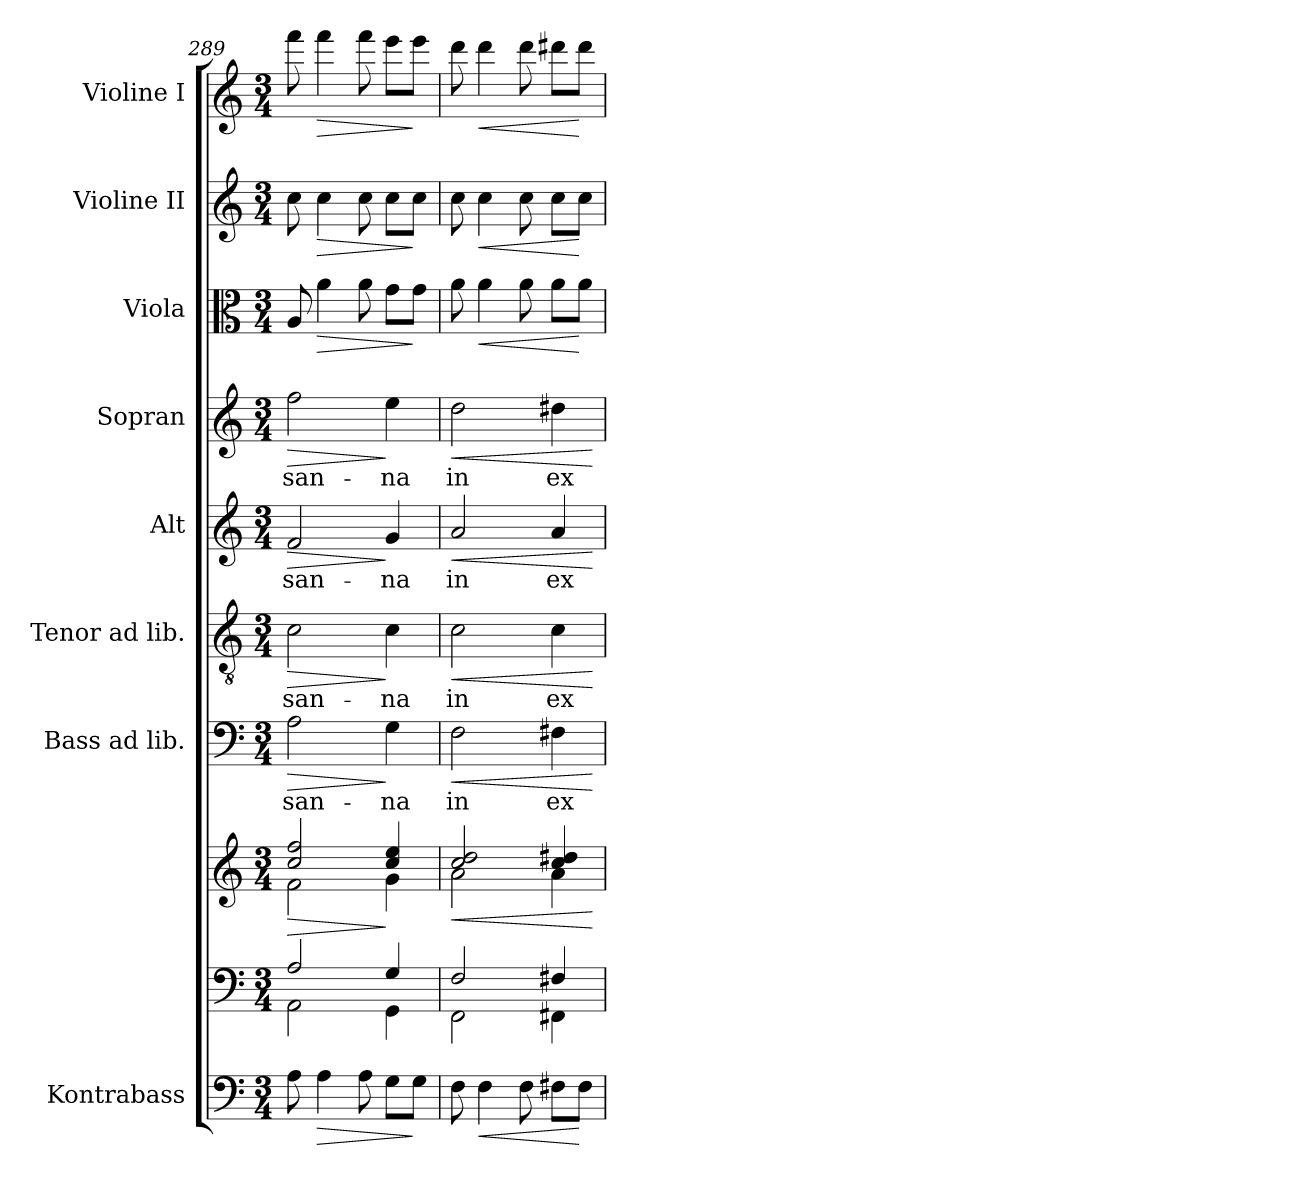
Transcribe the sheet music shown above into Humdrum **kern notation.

**kern	**dynam	**kern	**kern	**dynam	**kern	**text	**dynam	**kern	**text	**dynam	**kern	**text	**dynam	**kern	**text	**dynam	**kern	**dynam	**kern	**dynam	**kern	**dynam
*part9	*part9	*part8	*part8	*part8	*part7	*part7	*part7	*part6	*part6	*part6	*part5	*part5	*part5	*part4	*part4	*part4	*part3	*part3	*part2	*part2	*part1	*part1
*staff10	*staff10	*staff9	*staff8	*staff8/9	*staff7	*staff7	*staff7	*staff6	*staff6	*staff6	*staff5	*staff5	*staff5	*staff4	*staff4	*staff4	*staff3	*staff3	*staff2	*staff2	*staff1	*staff1
*I"Kontrabass	*	*	*	*	*I"Bass ad lib.	*	*	*I"Tenor ad lib.	*	*	*I"Alt	*	*	*I"Sopran	*	*	*I"Viola	*	*I"Violine II	*	*I"Violine I	*
*I'Kb.	*	*	*	*	*I'B.	*	*	*I'T.	*	*	*I'A.	*	*	*I'S.	*	*	*I'Vla.	*	*I'Vl. II	*	*I'Vl. I	*
*clefF4	*	*clefF4	*clefG2	*	*clefF4	*	*	*clefGv2	*	*	*clefG2	*	*	*clefG2	*	*	*clefC3	*	*clefG2	*	*clefG2	*
*ITrd7c12	*	*	*	*	*	*	*	*	*	*	*	*	*	*	*	*	*	*	*	*	*	*
*k[]	*	*k[]	*k[]	*	*k[]	*	*	*k[]	*	*	*k[]	*	*	*k[]	*	*	*k[]	*	*k[]	*	*k[]	*
*C:	*	*C:	*C:	*	*C:	*	*	*C:	*	*	*C:	*	*	*C:	*	*	*C:	*	*C:	*	*C:	*
*M3/4	*	*M3/4	*M3/4	*	*M3/4	*	*	*M3/4	*	*	*M3/4	*	*	*M3/4	*	*	*M3/4	*	*M3/4	*	*M3/4	*
=289	=289	=289	=289	=289	=289	=289	=289	=289	=289	=289	=289	=289	=289	=289	=289	=289	=289	=289	=289	=289	=289	=289
*	*	*^	*	*	*	*	*	*	*	*	*	*	*	*	*	*	*	*	*	*	*	*
!	!	!	!	!	!LO:HP:b	!	!LO:LY:b	!LO:HP:b	!	!LO:LY:b	!LO:HP:b	!	!LO:LY:b	!LO:HP:b	!	!LO:LY:b	!LO:HP:b	!	!	!	!	!	!
*	*	*	*	*^	*	*	*	*	*	*	*	*	*	*	*	*	*	*	*	*	*	*	*
8AA\	.	2A/	2AA\	2cc/ 2ff/	2f\	>	2A\	-san-	>	2c\	-san-	>	2f/	-san-	>	2ff\	-san-	>	8A/	.	8cc\	.	8fff\	.
!	!LO:HP:b	!	!	!	!	!	!	!	!	!	!	!	!	!	!	!	!	!	!	!LO:HP:b	!	!LO:HP:b	!	!LO:HP:b
4AA\	>	.	.	.	.	.	.	.	.	.	.	.	.	.	.	.	.	.	4a\	>	4cc\	>	4fff\	>
8AA\	.	.	.	.	.	.	.	.	.	.	.	.	.	.	.	.	.	.	8a\	.	8cc\	.	8fff\	.
!	!	!	!	!	!	!	!	!LO:LY:b	!	!	!LO:LY:b	!	!	!LO:LY:b	!	!	!LO:LY:b	!	!	!	!	!	!	!
8GG\L	.	4G/	4GG\	4cc/ 4ee/	4g\	]	4G\	-na	]	4c\	-na	]	4g/	-na	]	4ee\	-na	]	8g\L	.	8cc\L	.	8eee\L	.
8GG\J	]	.	.	.	.	.	.	.	.	.	.	.	.	.	.	.	.	.	8g\J	]	8cc\J	]	8eee\J	]
=290	=290	=290	=290	=290	=290	=290	=290	=290	=290	=290	=290	=290	=290	=290	=290	=290	=290	=290	=290	=290	=290	=290	=290	=290
!	!	!	!	!	!	!LO:HP:b	!	!LO:LY:b	!LO:HP:b	!	!LO:LY:b	!LO:HP:b	!	!LO:LY:b	!LO:HP:b	!	!LO:LY:b	!LO:HP:b	!	!	!	!	!	!
8FF\	.	2F/	2FF\	2cc/ 2dd/	2a\	<	2F\	in	<	2c\	in	<	2a/	in	<	2dd\	in	<	8a\	.	8cc\	.	8ddd\	.
!	!LO:HP:b	!	!	!	!	!	!	!	!	!	!	!	!	!	!	!	!	!	!	!LO:HP:b	!	!LO:HP:b	!	!LO:HP:b
4FF\	<	.	.	.	.	.	.	.	.	.	.	.	.	.	.	.	.	.	4a\	<	4cc\	<	4ddd\	<
8FF\	.	.	.	.	.	.	.	.	.	.	.	.	.	.	.	.	.	.	8a\	.	8cc\	.	8ddd\	.
!	!	!	!	!	!	!	!	!LO:LY:b	!	!	!LO:LY:b	!	!	!LO:LY:b	!	!	!LO:LY:b	!	!	!	!	!	!	!
8FF#X\L	.	4F#X/	4FF#X\	4cc/ 4dd#X/	4a\	.	4F#X\	ex-	.	4c\	ex-	.	4a/	ex-	.	4dd#X\	ex-	.	8a\L	.	8cc\L	.	8ddd#X\L	.
8FF#\J	[	.	.	.	.	.	.	.	.	.	.	.	.	.	.	.	.	.	8a\J	[	8cc\J	[	8ddd#\J	[
*	*	*v	*v	*	*	*	*	*	*	*	*	*	*	*	*	*	*	*	*	*	*	*	*	*
*	*	*	*v	*v	*	*	*	*	*	*	*	*	*	*	*	*	*	*	*	*	*	*	*
.	.	.	.	[	.	.	[	.	.	[	.	.	[	.	.	[	.	.	.	.	.	.
=	=	=	=	=	=	=	=	=	=	=	=	=	=	=	=	=	=	=	=	=	=	=
*-	*-	*-	*-	*-	*-	*-	*-	*-	*-	*-	*-	*-	*-	*-	*-	*-	*-	*-	*-	*-	*-	*-
